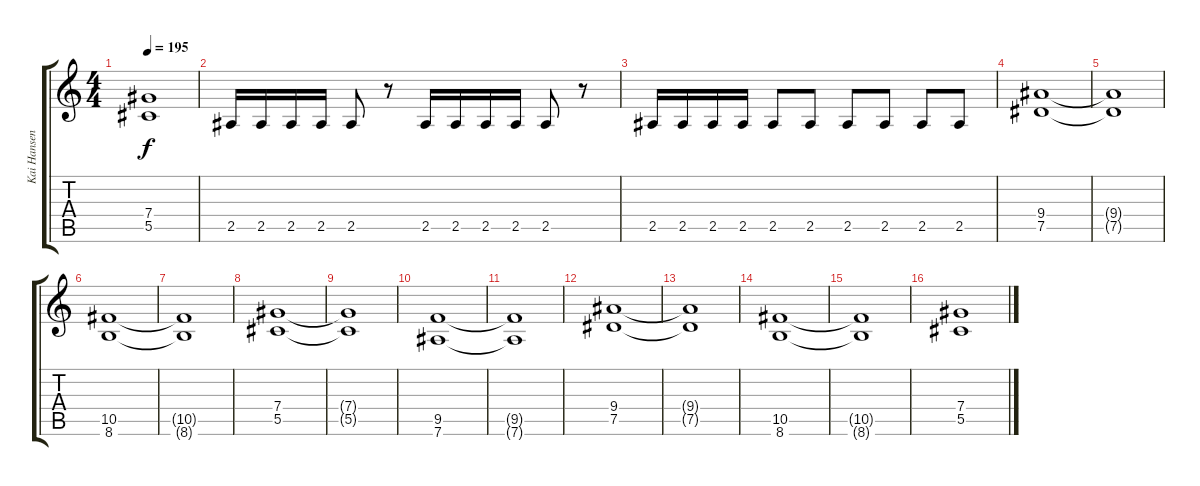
\track ("Kai Hansen" "Kai Hansen") {instrument distortionguitar}
\staff {score tabs}
\tuning (Eb4 Bb3 Gb3 Db3 Ab2 Eb2) {hide}
\ts (4 4)
\tempo 195
\clef g2
\ks c
(7.4{t} 5.5{t}).1{dy f} |
2.5.16 2.5.16 2.5.16 2.5.16 2.5.8 r.8 2.5.16 2.5.16 2.5.16 2.5.16 2.5.8 r.8 |
2.5.16 2.5.16 2.5.16 2.5.16 2.5.8 2.5.8 2.5.8 2.5.8 2.5.8 2.5.8 |
(9.4 7.5).1 |
(9.4{t} 7.5{t}).1 |
(10.5 8.6).1 |
(10.5{t} 8.6{t}).1 |
(7.4 5.5).1 |
(7.4{t} 5.5{t}).1 |
(9.5 7.6).1 |
(9.5{t} 7.6{t}).1 |
(9.4 7.5).1 |
(9.4{t} 7.5{t}).1 |
(10.5 8.6).1 |
(10.5{t} 8.6{t}).1 |
(7.4 5.5).1
